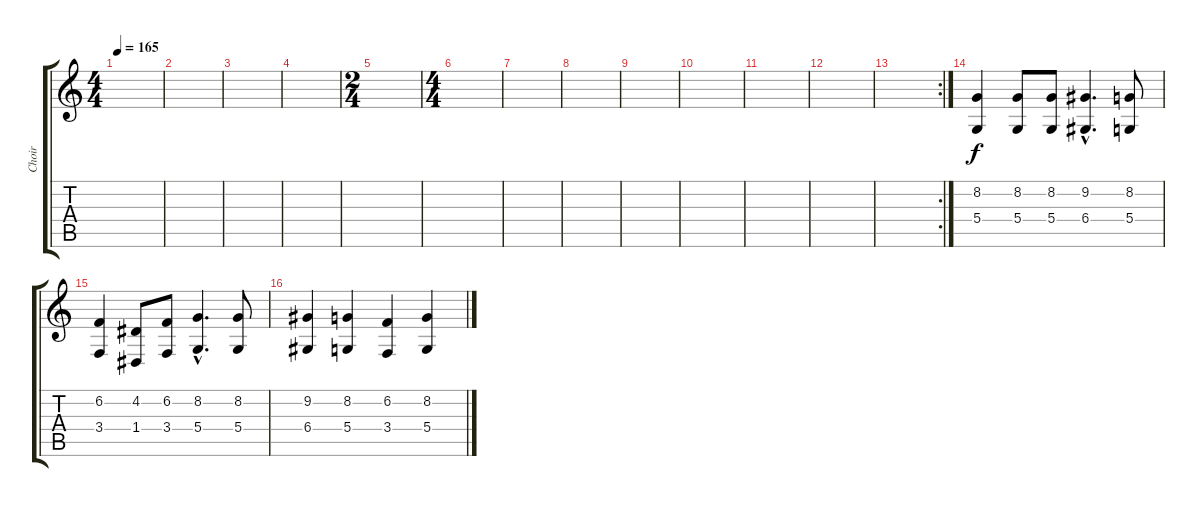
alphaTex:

\track ("Choir" "Choir") {instrument choiraahs}
\staff {score tabs}
\tuning (E4 B3 G3 D3 A2 E2) {hide}
\ts (4 4)
\tempo 165
\clef g2
\ks c
|
|
|
|
\ts (2 4)
|
\ts (4 4)
|
|
|
|
|
|
|
\rc 2
|
(8.2 5.4).4 (8.2 5.4).8 (8.2 5.4).8 (9.2{hac} 6.4{hac}).4{d} (8.2 5.4).8 |
(6.2 3.4).4 (4.2 1.4).8 (6.2 3.4).8 (8.2{hac} 5.4{hac}).4{d} (8.2 5.4).8 |
(9.2 6.4).4 (8.2 5.4).4 (6.2 3.4).4 (8.2 5.4).4
